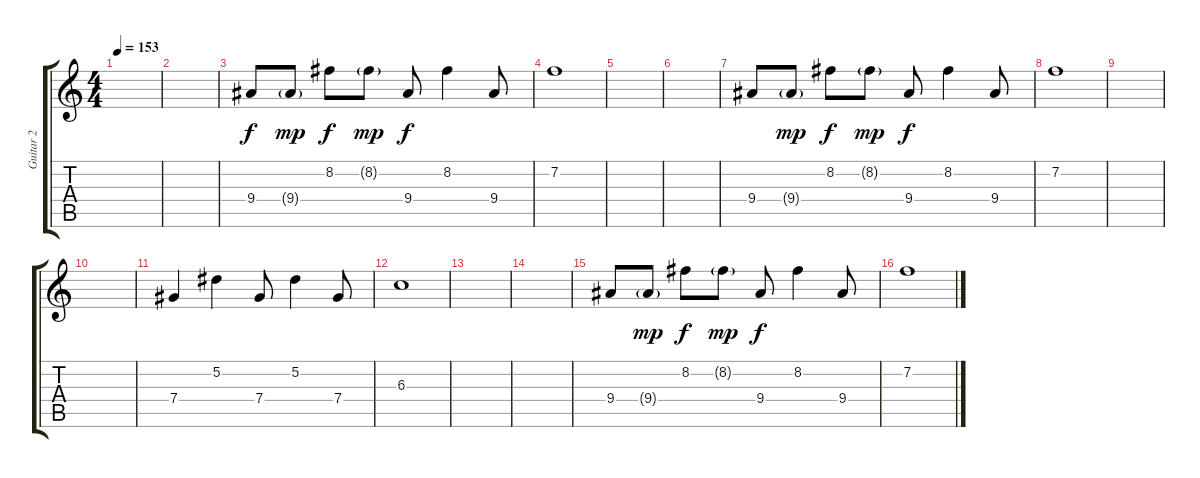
\track ("Guitar 2" "Guitar 2") {instrument electricguitarclean}
\staff {score tabs}
\tuning (Eb4 Bb3 Gb3 Db3 Ab2 Eb2) {hide}
\ts (4 4)
\tempo 153
\clef g2
\ks c
|
|
9.4.8 9.4{g}.8{dy mp} 8.2.8{dy f} 8.2{g}.8{dy mp} 9.4.8{dy f} 8.2.4 9.4.8 |
7.2.1 |
|
|
9.4.8 9.4{g}.8{dy mp} 8.2.8{dy f} 8.2{g}.8{dy mp} 9.4.8{dy f} 8.2.4 9.4.8 |
7.2.1 |
|
|
7.4.4 5.2.4 7.4.8 5.2.4 7.4.8 |
6.3.1 |
|
|
9.4.8 9.4{g}.8{dy mp} 8.2.8{dy f} 8.2{g}.8{dy mp} 9.4.8{dy f} 8.2.4 9.4.8 |
7.2.1
